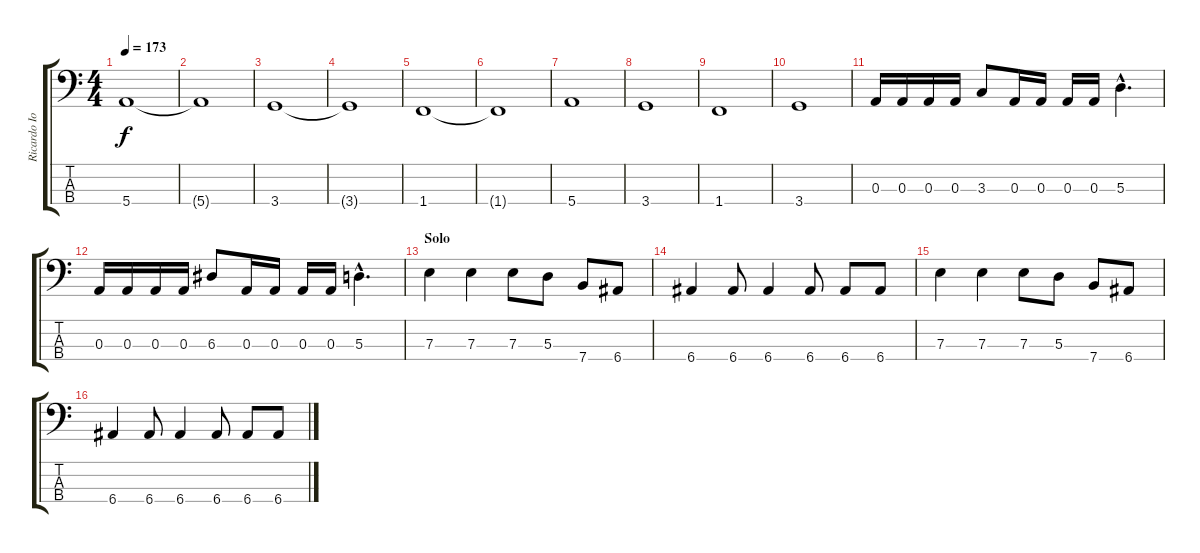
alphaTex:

\track ("Ricardo Iorio (Bajo)" "Ricardo Io") {instrument electricbassfinger}
\staff {score tabs}
\tuning (G2 D2 A1 E1) {hide}
\ts (4 4)
\tempo 173
\clef f4
\ks c
5.4.1{dy f} |
5.4{t}.1 |
3.4.1 |
3.4{t}.1 |
1.4.1 |
1.4{t}.1 |
5.4.1 |
3.4.1 |
1.4.1 |
3.4.1 |
0.3.16 0.3.16 0.3.16 0.3.16 3.3.8 0.3.16 0.3.16 0.3.16 0.3.16 5.3{hac}.4{d} |
0.3.16 0.3.16 0.3.16 0.3.16 6.3.8 0.3.16 0.3.16 0.3.16 0.3.16 5.3{hac}.4{d} |
\section ("" "Solo")
7.3.4 7.3.4 7.3.8 5.3.8 7.4.8 6.4.8 |
6.4.4 6.4.8 6.4.4 6.4.8 6.4.8 6.4.8 |
7.3.4 7.3.4 7.3.8 5.3.8 7.4.8 6.4.8 |
6.4.4 6.4.8 6.4.4 6.4.8 6.4.8 6.4.8
